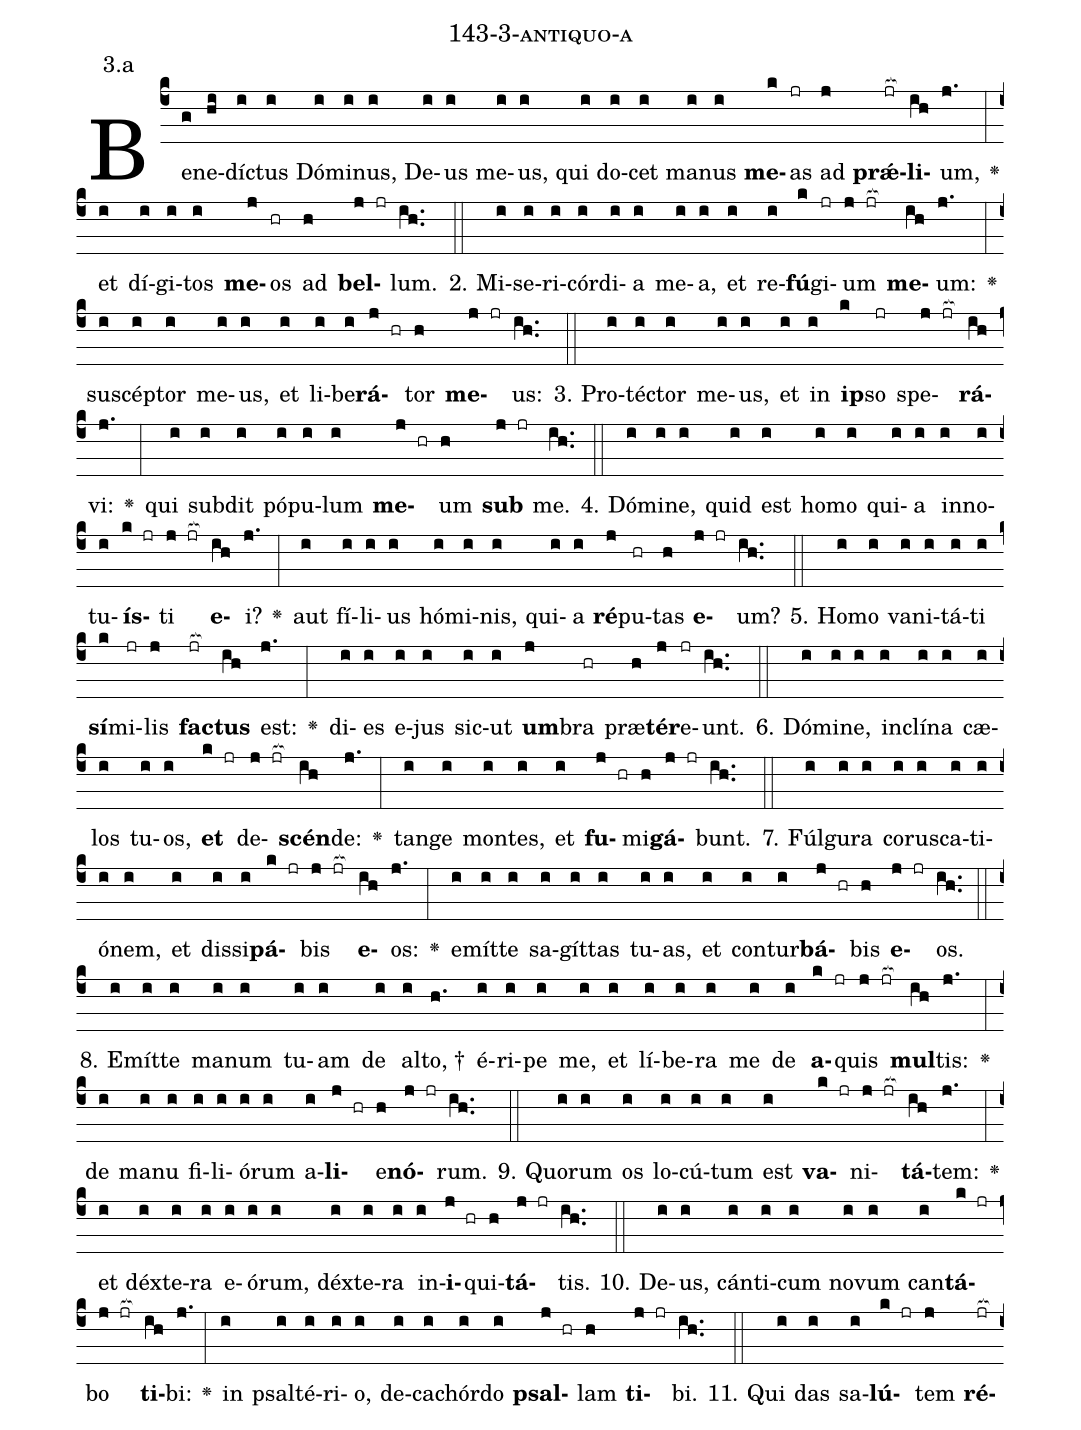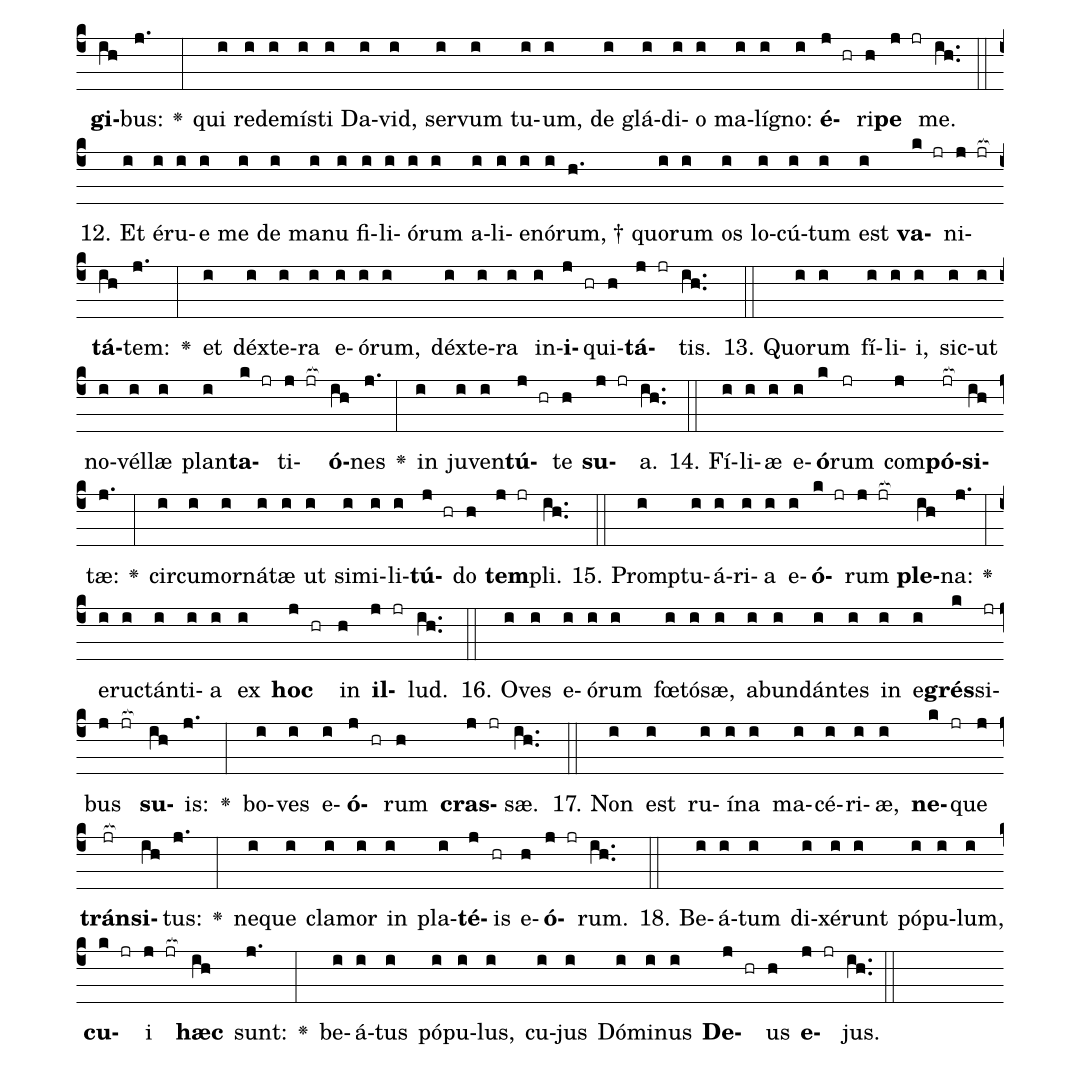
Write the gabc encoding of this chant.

name: 143-3-antiquo-a;
annotation: 3.a;
%%
(c4)Be(g)ne(hi)díc(i)tus(i) Dó(i)mi(i)nus,(i) De(i)us(i) me(i)us,(i) qui(i) do(i)cet(i) ma(i)nus(i) <b>me</b>(k)as(jr) ad(j) <b>prǽ</b>(jr[ocb:1{])<b>li</b>(ih[ocb:0}])um,(j.) <v>\greheightstar</v>(:) et(i) dí(i)gi(i)tos(i) <b>me</b>(j)os(hr) ad(h) <b>bel</b>(j jr)lum.(ih..) (::)
2. Mi(i)se(i)ri(i)cór(i)di(i)a(i) me(i)a,(i) et(i) re(i)<b>fú</b>(k)gi(jr)um(j jr[ocb:1{]) <b>me</b>(ih[ocb:0}])um:(j.) <v>\greheightstar</v>(:) su(i)scép(i)tor(i) me(i)us,(i) et(i) li(i)be(i)<b>rá</b>(j hr)tor(h) <b>me</b>(j jr)us:(ih..) (::)
3. Pro(i)téc(i)tor(i) me(i)us,(i) et(i) in(i) <b>ip</b>(k)so(jr) spe(j jr[ocb:1{])<b>rá</b>(ih[ocb:0}])vi:(j.) <v>\greheightstar</v>(:) qui(i) sub(i)dit(i) pó(i)pu(i)lum(i) <b>me</b>(j hr)um(h) <b>sub</b>(j jr) me.(ih..) (::)
4. Dó(i)mi(i)ne,(i) quid(i) est(i) ho(i)mo(i) qui(i)a(i) in(i)no(i)tu(i)<b>ís</b>(k jr)ti(j jr[ocb:1{]) <b>e</b>(ih[ocb:0}])i?(j.) <v>\greheightstar</v>(:) aut(i) fí(i)li(i)us(i) hó(i)mi(i)nis,(i) qui(i)a(i) <b>ré</b>(j)pu(hr)tas(h) <b>e</b>(j jr)um?(ih..) (::)
5. Ho(i)mo(i) va(i)ni(i)tá(i)ti(i) <b>sí</b>(k)mi(jr)lis(j) <b>fac</b>(jr[ocb:1{])<b>tus</b>(ih[ocb:0}]) est:(j.) <v>\greheightstar</v>(:) di(i)es(i) e(i)jus(i) sic(i)ut(i) <b>um</b>(j)bra(hr) præ(h)<b>tér</b>(j)e(jr)unt.(ih..) (::)
6. Dó(i)mi(i)ne,(i) in(i)clí(i)na(i) cæ(i)los(i) tu(i)os,(i) <b>et</b>(k jr) de(j jr[ocb:1{])<b>scén</b>(ih[ocb:0}])de:(j.) <v>\greheightstar</v>(:) tan(i)ge(i) mon(i)tes,(i) et(i) <b>fu</b>(j hr)mi(h)<b>gá</b>(j jr)bunt.(ih..) (::)
7. Fúl(i)gu(i)ra(i) co(i)rus(i)ca(i)ti(i)ó(i)nem,(i) et(i) dis(i)si(i)<b>pá</b>(k jr)bis(j jr[ocb:1{]) <b>e</b>(ih[ocb:0}])os:(j.) <v>\greheightstar</v>(:) e(i)mít(i)te(i) sa(i)gít(i)tas(i) tu(i)as,(i) et(i) con(i)tur(i)<b>bá</b>(j hr)bis(h) <b>e</b>(j jr)os.(ih..) (::)
8. E(i)mít(i)te(i) ma(i)num(i) tu(i)am(i) de(i) al(i)to, †(h.) é(i)ri(i)pe(i) me,(i) et(i) lí(i)be(i)ra(i) me(i) de(i) <b>a</b>(k jr)quis(j jr[ocb:1{]) <b>mul</b>(ih[ocb:0}])tis:(j.) <v>\greheightstar</v>(:) de(i) ma(i)nu(i) fi(i)li(i)ó(i)rum(i) a(i)<b>li</b>(j hr)e(h)<b>nó</b>(j jr)rum.(ih..) (::)
9. Quo(i)rum(i) os(i) lo(i)cú(i)tum(i) est(i) <b>va</b>(k jr)ni(j jr[ocb:1{])<b>tá</b>(ih[ocb:0}])tem:(j.) <v>\greheightstar</v>(:) et(i) déx(i)te(i)ra(i) e(i)ó(i)rum,(i) déx(i)te(i)ra(i) in(i)<b>i</b>(j hr)qui(h)<b>tá</b>(j jr)tis.(ih..) (::)
10. De(i)us,(i) cán(i)ti(i)cum(i) no(i)vum(i) can(i)<b>tá</b>(k jr)bo(j jr[ocb:1{]) <b>ti</b>(ih[ocb:0}])bi:(j.) <v>\greheightstar</v>(:) in(i) psal(i)té(i)ri(i)o,(i) de(i)ca(i)chór(i)do(i) <b>psal</b>(j hr)lam(h) <b>ti</b>(j jr)bi.(ih..) (::)
11. Qui(i) das(i) sa(i)<b>lú</b>(k jr)tem(j) <b>ré</b>(jr[ocb:1{])<b>gi</b>(ih[ocb:0}])bus:(j.) <v>\greheightstar</v>(:) qui(i) red(i)e(i)mís(i)ti(i) Da(i)vid,(i) ser(i)vum(i) tu(i)um,(i) de(i) glá(i)di(i)o(i) ma(i)lí(i)gno:(i) <b>é</b>(j hr)ri(h)<b>pe</b>(j jr) me.(ih..) (::)
12. Et(i) é(i)ru(i)e(i) me(i) de(i) ma(i)nu(i) fi(i)li(i)ó(i)rum(i) a(i)li(i)e(i)nó(i)rum, †(h.) quo(i)rum(i) os(i) lo(i)cú(i)tum(i) est(i) <b>va</b>(k jr)ni(j jr[ocb:1{])<b>tá</b>(ih[ocb:0}])tem:(j.) <v>\greheightstar</v>(:) et(i) déx(i)te(i)ra(i) e(i)ó(i)rum,(i) déx(i)te(i)ra(i) in(i)<b>i</b>(j hr)qui(h)<b>tá</b>(j jr)tis.(ih..) (::)
13. Quo(i)rum(i) fí(i)li(i)i,(i) sic(i)ut(i) no(i)vél(i)læ(i) plan(i)<b>ta</b>(k jr)ti(j jr[ocb:1{])<b>ó</b>(ih[ocb:0}])nes(j.) <v>\greheightstar</v>(:) in(i) ju(i)ven(i)<b>tú</b>(j hr)te(h) <b>su</b>(j jr)a.(ih..) (::)
14. Fí(i)li(i)æ(i) e(i)<b>ó</b>(k)rum(jr) com(j)<b>pó</b>(jr[ocb:1{])<b>si</b>(ih[ocb:0}])tæ:(j.) <v>\greheightstar</v>(:) cir(i)cum(i)or(i)ná(i)tæ(i) ut(i) si(i)mi(i)li(i)<b>tú</b>(j hr)do(h) <b>tem</b>(j jr)pli.(ih..) (::)
15. Promp(i)tu(i)á(i)ri(i)a(i) e(i)<b>ó</b>(k jr)rum(j jr[ocb:1{]) <b>ple</b>(ih[ocb:0}])na:(j.) <v>\greheightstar</v>(:) e(i)ruc(i)tán(i)ti(i)a(i) ex(i) <b>hoc</b>(j hr) in(h) <b>il</b>(j jr)lud.(ih..) (::)
16. O(i)ves(i) e(i)ó(i)rum(i) fœ(i)tó(i)sæ,(i) ab(i)un(i)dán(i)tes(i) in(i) e(i)<b>grés</b>(k)si(jr)bus(j jr[ocb:1{]) <b>su</b>(ih[ocb:0}])is:(j.) <v>\greheightstar</v>(:) bo(i)ves(i) e(i)<b>ó</b>(j hr)rum(h) <b>cras</b>(j jr)sæ.(ih..) (::)
17. Non(i) est(i) ru(i)í(i)na(i) ma(i)cé(i)ri(i)æ,(i) <b>ne</b>(k jr)que(j) <b>tráns</b>(jr[ocb:1{])<b>i</b>(ih[ocb:0}])tus:(j.) <v>\greheightstar</v>(:) ne(i)que(i) cla(i)mor(i) in(i) pla(i)<b>té</b>(j)is(hr) e(h)<b>ó</b>(j jr)rum.(ih..) (::)
18. Be(i)á(i)tum(i) di(i)xé(i)runt(i) pó(i)pu(i)lum,(i) <b>cu</b>(k jr)i(j jr[ocb:1{]) <b>hæc</b>(ih[ocb:0}]) sunt:(j.) <v>\greheightstar</v>(:) be(i)á(i)tus(i) pó(i)pu(i)lus,(i) cu(i)jus(i) Dó(i)mi(i)nus(i) <b>De</b>(j hr)us(h) <b>e</b>(j jr)jus.(ih..) (::)
